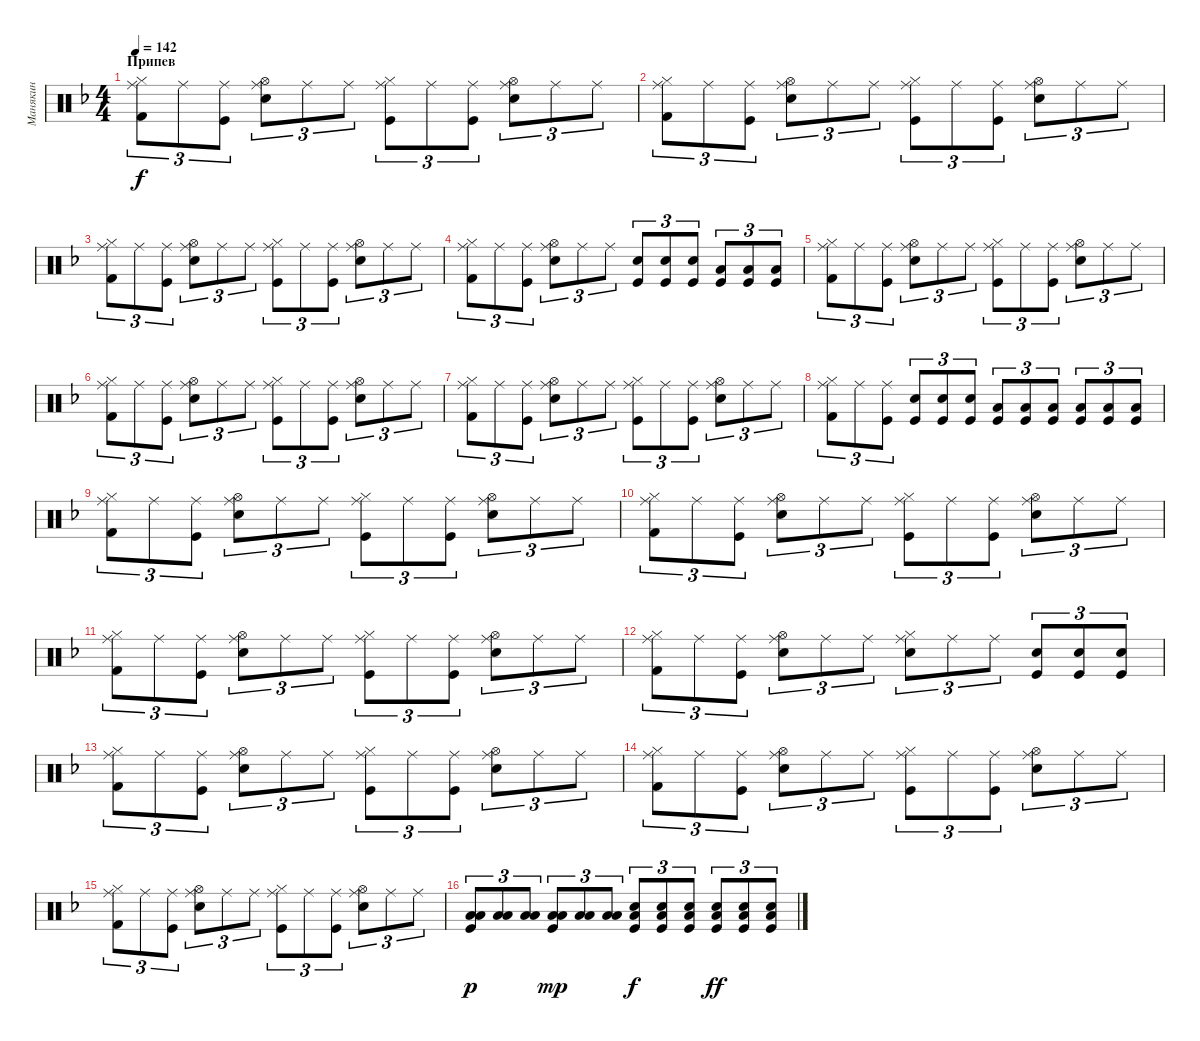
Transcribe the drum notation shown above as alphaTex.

\track ("Манякин" "Манякин") {instrument percussion}
\staff {score}
\articulation defaults
\ts (4 4)
\section ("" "Припев")
\tempo 142
\clef neutral
\ks dminor
("Hi-Hat (closed)" "Ride (middle)" "Kick (hit) 2").8{tu (3 2) dy f} "Ride (middle)".8{tu (3 2)} ("Ride (middle)" "Kick (hit)").8{tu (3 2)} ("Hi-Hat (open)" "Ride (middle)" "Snare (hit) 2").8{tu (3 2)} "Ride (middle)".8{tu (3 2)} "Ride (middle)".8{tu (3 2)} ("Hi-Hat (closed)" "Ride (middle)" "Kick (hit)").8{tu (3 2)} "Ride (middle)".8{tu (3 2)} ("Ride (middle)" "Kick (hit)").8{tu (3 2)} ("Hi-Hat (open)" "Ride (middle)" "Snare (hit) 2").8{tu (3 2)} "Ride (middle)".8{tu (3 2)} "Ride (middle)".8{tu (3 2)} |
("Hi-Hat (closed)" "Ride (middle)" "Kick (hit) 2").8{tu (3 2)} "Ride (middle)".8{tu (3 2)} ("Ride (middle)" "Kick (hit)").8{tu (3 2)} ("Hi-Hat (open)" "Ride (middle)" "Snare (hit) 2").8{tu (3 2)} "Ride (middle)".8{tu (3 2)} "Ride (middle)".8{tu (3 2)} ("Hi-Hat (closed)" "Ride (middle)" "Kick (hit)").8{tu (3 2)} "Ride (middle)".8{tu (3 2)} ("Ride (middle)" "Kick (hit)").8{tu (3 2)} ("Hi-Hat (open)" "Ride (middle)" "Snare (hit) 2").8{tu (3 2)} "Ride (middle)".8{tu (3 2)} "Ride (middle)".8{tu (3 2)} |
("Hi-Hat (closed)" "Ride (middle)" "Kick (hit) 2").8{tu (3 2)} "Ride (middle)".8{tu (3 2)} ("Ride (middle)" "Kick (hit)").8{tu (3 2)} ("Hi-Hat (open)" "Ride (middle)" "Snare (hit) 2").8{tu (3 2)} "Ride (middle)".8{tu (3 2)} "Ride (middle)".8{tu (3 2)} ("Hi-Hat (closed)" "Ride (middle)" "Kick (hit)").8{tu (3 2)} "Ride (middle)".8{tu (3 2)} ("Ride (middle)" "Kick (hit)").8{tu (3 2)} ("Hi-Hat (open)" "Ride (middle)" "Snare (hit) 2").8{tu (3 2)} "Ride (middle)".8{tu (3 2)} "Ride (middle)".8{tu (3 2)} |
("Hi-Hat (closed)" "Ride (middle)" "Kick (hit) 2").8{tu (3 2)} "Ride (middle)".8{tu (3 2)} ("Ride (middle)" "Kick (hit)").8{tu (3 2)} ("Hi-Hat (open)" "Ride (middle)" "Snare (hit) 2").8{tu (3 2)} "Ride (middle)".8{tu (3 2)} "Ride (middle)".8{tu (3 2)} ("Snare (hit) 2" "Kick (hit)").8{tu (3 2)} ("Snare (hit) 2" "Kick (hit)").8{tu (3 2)} ("Snare (hit) 2" "Kick (hit)").8{tu (3 2)} ("Low Tom (hit)" "Kick (hit)").8{tu (3 2)} ("Low Tom (hit)" "Kick (hit)").8{tu (3 2)} ("Low Tom (hit)" "Kick (hit)").8{tu (3 2)} |
("Hi-Hat (closed)" "Ride (middle)" "Kick (hit) 2").8{tu (3 2)} "Ride (middle)".8{tu (3 2)} ("Ride (middle)" "Kick (hit)").8{tu (3 2)} ("Hi-Hat (open)" "Ride (middle)" "Snare (hit) 2").8{tu (3 2)} "Ride (middle)".8{tu (3 2)} "Ride (middle)".8{tu (3 2)} ("Hi-Hat (closed)" "Ride (middle)" "Kick (hit)").8{tu (3 2)} "Ride (middle)".8{tu (3 2)} ("Ride (middle)" "Kick (hit)").8{tu (3 2)} ("Hi-Hat (open)" "Ride (middle)" "Snare (hit) 2").8{tu (3 2)} "Ride (middle)".8{tu (3 2)} "Ride (middle)".8{tu (3 2)} |
("Hi-Hat (closed)" "Ride (middle)" "Kick (hit) 2").8{tu (3 2)} "Ride (middle)".8{tu (3 2)} ("Ride (middle)" "Kick (hit)").8{tu (3 2)} ("Hi-Hat (open)" "Ride (middle)" "Snare (hit) 2").8{tu (3 2)} "Ride (middle)".8{tu (3 2)} "Ride (middle)".8{tu (3 2)} ("Hi-Hat (closed)" "Ride (middle)" "Kick (hit)").8{tu (3 2)} "Ride (middle)".8{tu (3 2)} ("Ride (middle)" "Kick (hit)").8{tu (3 2)} ("Hi-Hat (open)" "Ride (middle)" "Snare (hit) 2").8{tu (3 2)} "Ride (middle)".8{tu (3 2)} "Ride (middle)".8{tu (3 2)} |
("Hi-Hat (closed)" "Ride (middle)" "Kick (hit) 2").8{tu (3 2)} "Ride (middle)".8{tu (3 2)} ("Ride (middle)" "Kick (hit)").8{tu (3 2)} ("Hi-Hat (open)" "Ride (middle)" "Snare (hit) 2").8{tu (3 2)} "Ride (middle)".8{tu (3 2)} "Ride (middle)".8{tu (3 2)} ("Hi-Hat (closed)" "Ride (middle)" "Kick (hit)").8{tu (3 2)} "Ride (middle)".8{tu (3 2)} ("Ride (middle)" "Kick (hit)").8{tu (3 2)} ("Hi-Hat (open)" "Ride (middle)" "Snare (hit) 2").8{tu (3 2)} "Ride (middle)".8{tu (3 2)} "Ride (middle)".8{tu (3 2)} |
("Hi-Hat (closed)" "Ride (middle)" "Kick (hit) 2").8{tu (3 2)} "Ride (middle)".8{tu (3 2)} ("Ride (middle)" "Kick (hit)").8{tu (3 2)} ("Snare (hit) 2" "Kick (hit)").8{tu (3 2)} ("Snare (hit) 2" "Kick (hit)").8{tu (3 2)} ("Snare (hit) 2" "Kick (hit)").8{tu (3 2)} ("Low Floor Tom (hit)" "Kick (hit)").8{tu (3 2)} ("Low Floor Tom (hit)" "Kick (hit)").8{tu (3 2)} ("Low Floor Tom (hit)" "Kick (hit)").8{tu (3 2)} ("Low Tom (hit)" "Kick (hit)").8{tu (3 2)} ("Low Tom (hit)" "Kick (hit)").8{tu (3 2)} ("Low Tom (hit)" "Kick (hit)").8{tu (3 2)} |
("Hi-Hat (closed)" "Ride (middle)" "Kick (hit) 2").8{tu (3 2)} "Ride (middle)".8{tu (3 2)} ("Ride (middle)" "Kick (hit)").8{tu (3 2)} ("Hi-Hat (open)" "Ride (middle)" "Snare (hit) 2").8{tu (3 2)} "Ride (middle)".8{tu (3 2)} "Ride (middle)".8{tu (3 2)} ("Hi-Hat (closed)" "Ride (middle)" "Kick (hit)").8{tu (3 2)} "Ride (middle)".8{tu (3 2)} ("Ride (middle)" "Kick (hit)").8{tu (3 2)} ("Hi-Hat (open)" "Ride (middle)" "Snare (hit) 2").8{tu (3 2)} "Ride (middle)".8{tu (3 2)} "Ride (middle)".8{tu (3 2)} |
("Hi-Hat (closed)" "Ride (middle)" "Kick (hit) 2").8{tu (3 2)} "Ride (middle)".8{tu (3 2)} ("Ride (middle)" "Kick (hit)").8{tu (3 2)} ("Hi-Hat (open)" "Ride (middle)" "Snare (hit) 2").8{tu (3 2)} "Ride (middle)".8{tu (3 2)} "Ride (middle)".8{tu (3 2)} ("Hi-Hat (closed)" "Ride (middle)" "Kick (hit)").8{tu (3 2)} "Ride (middle)".8{tu (3 2)} ("Ride (middle)" "Kick (hit)").8{tu (3 2)} ("Hi-Hat (open)" "Ride (middle)" "Snare (hit) 2").8{tu (3 2)} "Ride (middle)".8{tu (3 2)} "Ride (middle)".8{tu (3 2)} |
("Hi-Hat (closed)" "Ride (middle)" "Kick (hit) 2").8{tu (3 2)} "Ride (middle)".8{tu (3 2)} ("Ride (middle)" "Kick (hit)").8{tu (3 2)} ("Hi-Hat (open)" "Ride (middle)" "Snare (hit) 2").8{tu (3 2)} "Ride (middle)".8{tu (3 2)} "Ride (middle)".8{tu (3 2)} ("Hi-Hat (closed)" "Ride (middle)" "Kick (hit)").8{tu (3 2)} "Ride (middle)".8{tu (3 2)} ("Ride (middle)" "Kick (hit)").8{tu (3 2)} ("Hi-Hat (open)" "Ride (middle)" "Snare (hit) 2").8{tu (3 2)} "Ride (middle)".8{tu (3 2)} "Ride (middle)".8{tu (3 2)} |
("Hi-Hat (closed)" "Ride (middle)" "Kick (hit) 2").8{tu (3 2)} "Ride (middle)".8{tu (3 2)} ("Ride (middle)" "Kick (hit)").8{tu (3 2)} ("Hi-Hat (open)" "Ride (middle)" "Snare (hit) 2").8{tu (3 2)} "Ride (middle)".8{tu (3 2)} "Ride (middle)".8{tu (3 2)} ("Hi-Hat (closed)" "Ride (middle)" "Snare (hit) 2").8{tu (3 2)} "Ride (middle)".8{tu (3 2)} "Ride (middle)".8{tu (3 2)} ("Snare (hit) 2" "Kick (hit)").8{tu (3 2)} ("Snare (hit) 2" "Kick (hit)").8{tu (3 2)} ("Snare (hit) 2" "Kick (hit)").8{tu (3 2)} |
("Hi-Hat (closed)" "Ride (middle)" "Kick (hit) 2").8{tu (3 2)} "Ride (middle)".8{tu (3 2)} ("Ride (middle)" "Kick (hit)").8{tu (3 2)} ("Hi-Hat (open)" "Ride (middle)" "Snare (hit) 2").8{tu (3 2)} "Ride (middle)".8{tu (3 2)} "Ride (middle)".8{tu (3 2)} ("Hi-Hat (closed)" "Ride (middle)" "Kick (hit)").8{tu (3 2)} "Ride (middle)".8{tu (3 2)} ("Ride (middle)" "Kick (hit)").8{tu (3 2)} ("Hi-Hat (open)" "Ride (middle)" "Snare (hit) 2").8{tu (3 2)} "Ride (middle)".8{tu (3 2)} "Ride (middle)".8{tu (3 2)} |
("Hi-Hat (closed)" "Ride (middle)" "Kick (hit) 2").8{tu (3 2)} "Ride (middle)".8{tu (3 2)} ("Ride (middle)" "Kick (hit)").8{tu (3 2)} ("Hi-Hat (open)" "Ride (middle)" "Snare (hit) 2").8{tu (3 2)} "Ride (middle)".8{tu (3 2)} "Ride (middle)".8{tu (3 2)} ("Hi-Hat (closed)" "Ride (middle)" "Kick (hit)").8{tu (3 2)} "Ride (middle)".8{tu (3 2)} ("Ride (middle)" "Kick (hit)").8{tu (3 2)} ("Hi-Hat (open)" "Ride (middle)" "Snare (hit) 2").8{tu (3 2)} "Ride (middle)".8{tu (3 2)} "Ride (middle)".8{tu (3 2)} |
("Hi-Hat (closed)" "Ride (middle)" "Kick (hit) 2").8{tu (3 2)} "Ride (middle)".8{tu (3 2)} ("Ride (middle)" "Kick (hit)").8{tu (3 2)} ("Hi-Hat (open)" "Ride (middle)" "Snare (hit) 2").8{tu (3 2)} "Ride (middle)".8{tu (3 2)} "Ride (middle)".8{tu (3 2)} ("Hi-Hat (closed)" "Ride (middle)" "Kick (hit)").8{tu (3 2)} "Ride (middle)".8{tu (3 2)} ("Ride (middle)" "Kick (hit)").8{tu (3 2)} ("Hi-Hat (open)" "Ride (middle)" "Snare (hit) 2").8{tu (3 2)} "Ride (middle)".8{tu (3 2)} "Ride (middle)".8{tu (3 2)} |
("Low Floor Tom (hit)" "Low Tom (hit)" "Kick (hit)").8{tu (3 2) dy p} ("Low Floor Tom (hit)" "Low Tom (hit)").8{tu (3 2)} ("Low Floor Tom (hit)" "Low Tom (hit)").8{tu (3 2)} ("Low Floor Tom (hit)" "Low Tom (hit)" "Kick (hit)").8{tu (3 2) dy mp} ("Low Floor Tom (hit)" "Low Tom (hit)").8{tu (3 2)} ("Low Floor Tom (hit)" "Low Tom (hit)").8{tu (3 2)} ("Snare (hit) 2" "Low Tom (hit)" "Kick (hit)").8{tu (3 2) dy f} ("Snare (hit) 2" "Low Tom (hit)" "Kick (hit)").8{tu (3 2)} ("Snare (hit) 2" "Low Tom (hit)" "Kick (hit)").8{tu (3 2)} ("Snare (hit) 2" "Low Tom (hit)" "Kick (hit)").8{tu (3 2) dy ff} ("Snare (hit) 2" "Low Tom (hit)" "Kick (hit)").8{tu (3 2)} ("Snare (hit) 2" "Low Tom (hit)" "Kick (hit)").8{tu (3 2)}
